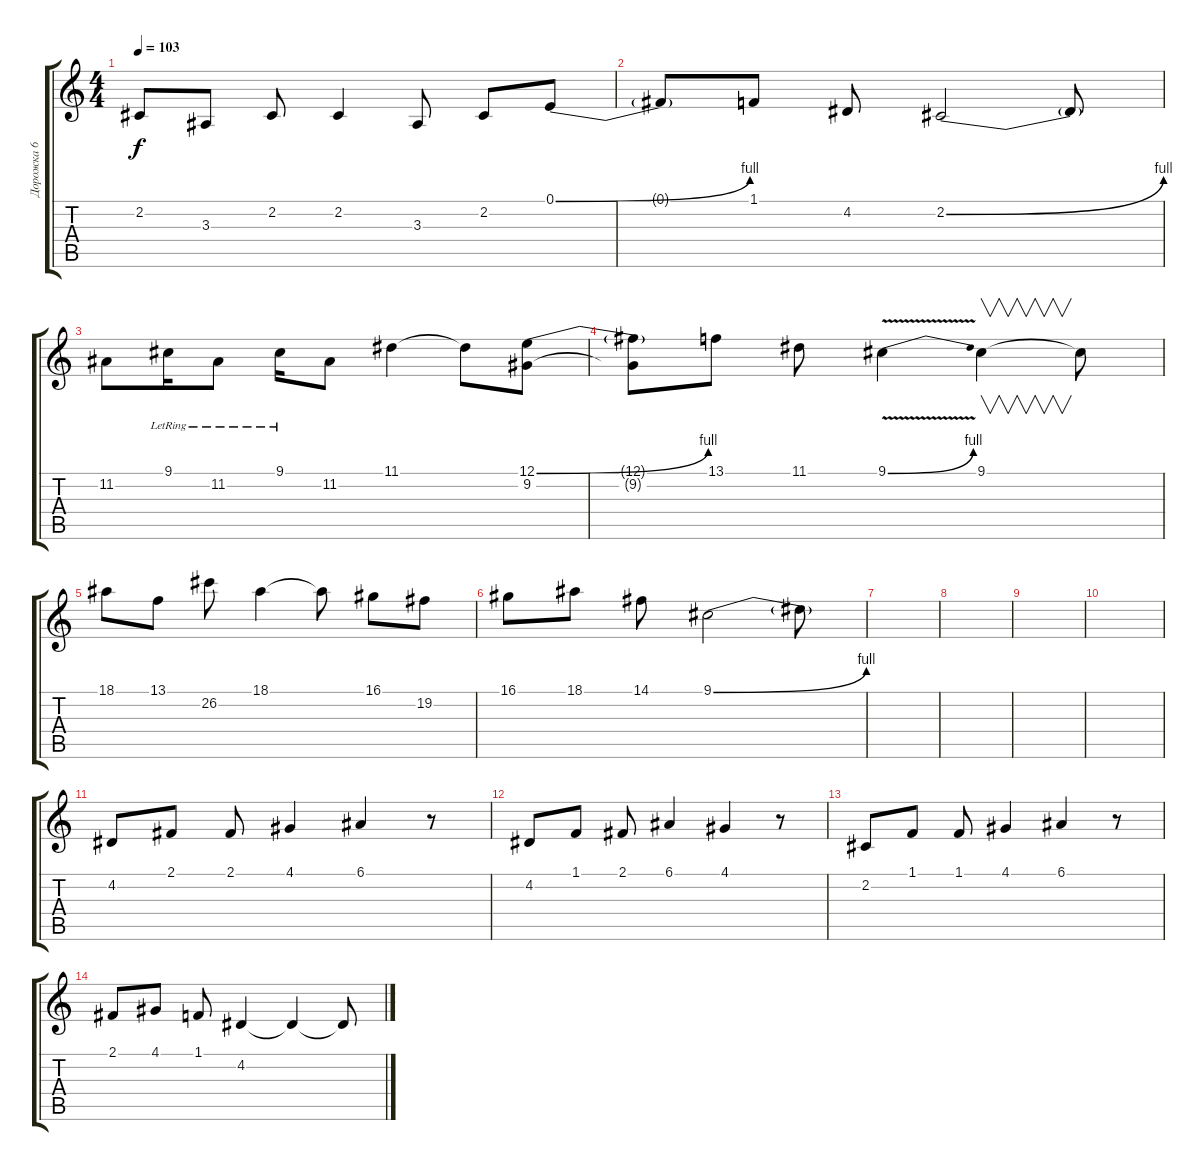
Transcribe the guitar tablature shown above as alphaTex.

\track ("Дорожка 6" "Дорожка 6") {instrument panflute}
\staff {score tabs}
\tuning (E4 B3 G3 D3 A2 E2) {hide}
\ts (4 4)
\tempo 103
\clef g2
\ks c
2.2.8{dy f} 3.3.8 2.2.8 2.2.4 3.3.8 2.2.8 0.1{be (bend 0 0 60 4)}.8 |
0.1{t}.8 1.1.8 4.2.8 2.2{be (bend 0 0 60 4)}.2 2.2{t}.8 |
11.2.8 9.1{lr}.16 11.2{lr}.8 9.1{lr}.16 11.2.8 11.1.4 11.1{t}.8 (12.1{be (bend 0 0 60 4)} 9.2).8 |
(12.1{t} 9.2{t}).8 13.1.8 11.1.8 9.1{be (bend 0 0 60 4) v}.4 9.1.4{v} 9.1{t}.8 |
18.1.8 13.1.8 26.2.8 18.1.4 18.1{t}.8 16.1.8 19.2.8 |
16.1.8 18.1.8 14.1.8 9.1{be (bend 0 0 60 4)}.2 9.1{t}.8 |
|
|
|
|
4.2.8{instrument panflute} 2.1.8 2.1.8 4.1.4 6.1.4 r.8 |
4.2.8 1.1.8 2.1.8 6.1.4 4.1.4 r.8 |
2.2.8 1.1.8 1.1.8 4.1.4 6.1.4 r.8 |
2.1.8 4.1.8 1.1.8 4.2.4 4.2{t}.4 4.2{t}.8
